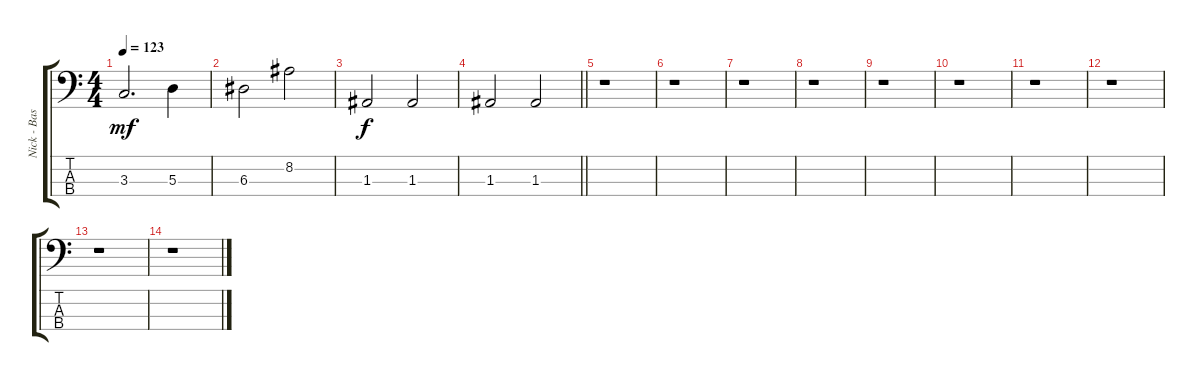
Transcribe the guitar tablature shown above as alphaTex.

\track ("Nick - Bass" "Nick - Bas") {instrument electricbasspick}
\staff {score tabs}
\tuning (G2 D2 A1 E1) {hide}
\ts (4 4)
\tempo 123
\clef f4
\ks c
3.3.2{d dy mf} 5.3.4 |
6.3.2 8.2.2 |
1.3.2{dy f} 1.3.2 |
\barLineRight lightlight
1.3.2 1.3.2 |
r.1 |
r.1 |
r.1 |
r.1 |
r.1 |
r.1 |
r.1 |
r.1 |
r.1 |
r.1
